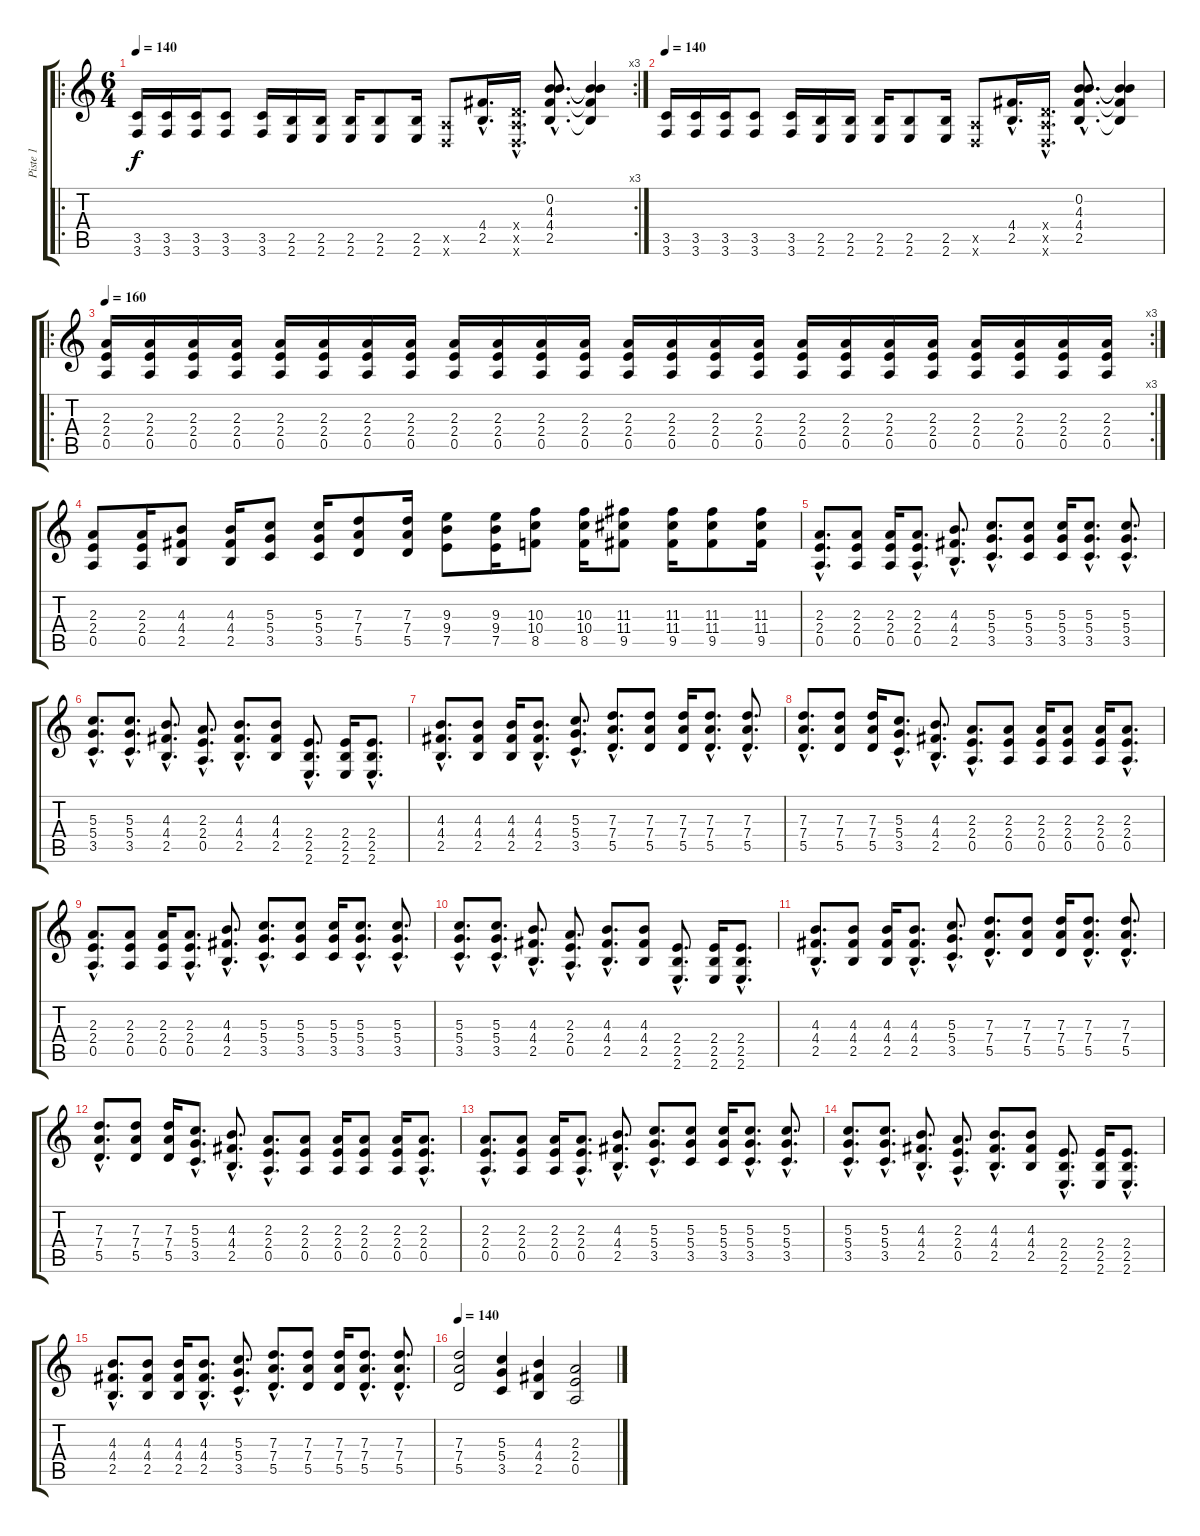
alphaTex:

\track ("Piste 1" "Piste 1") {instrument distortionguitar}
\staff {score tabs}
\tuning (E4 B3 G3 D3 A2 D2) {hide}
\ro
\rc 3
\ts (6 4)
\tempo 140
\clef g2
\ks c
(3.5 3.6).16{dy f instrument electricguitarmuted} (3.5 3.6).16 (3.5 3.6).16 (3.5 3.6).8{instrument distortionguitar} (3.5 3.6).16 (2.5 2.6).16{instrument electricguitarmuted} (2.5 2.6).16 (2.5 2.6).16 (2.5 2.6).8{instrument distortionguitar} (2.5 2.6).16 (0.5{x} 0.6{x}).8 (4.4{hac} 2.5{hac}).16{d} (0.4{hac x} 0.5{hac x} 0.6{hac x}).16{d} (0.2{hac} 4.3{hac} 4.4{hac} 2.5{hac}).8{d} (0.2{t} 4.3{t} 4.4{t} 2.5{t}).4 |
\tempo 140
(3.5 3.6).16{instrument electricguitarmuted} (3.5 3.6).16 (3.5 3.6).16 (3.5 3.6).8{instrument distortionguitar} (3.5 3.6).16 (2.5 2.6).16{instrument electricguitarmuted} (2.5 2.6).16 (2.5 2.6).16 (2.5 2.6).8{instrument distortionguitar} (2.5 2.6).16 (0.5{x} 0.6{x}).8 (4.4{hac} 2.5{hac}).16{d} (0.4{hac x} 0.5{hac x} 0.6{hac x}).16{d} (0.2{hac} 4.3{hac} 4.4{hac} 2.5{hac}).8{d} (0.2{t} 4.3{t} 4.4{t} 2.5{t}).4 |
\ro
\rc 3
\tempo 160
(2.3 2.4 0.5).16 (2.3 2.4 0.5).16 (2.3 2.4 0.5).16 (2.3 2.4 0.5).16 (2.3 2.4 0.5).16 (2.3 2.4 0.5).16 (2.3 2.4 0.5).16 (2.3 2.4 0.5).16 (2.3 2.4 0.5).16 (2.3 2.4 0.5).16 (2.3 2.4 0.5).16 (2.3 2.4 0.5).16 (2.3 2.4 0.5).16 (2.3 2.4 0.5).16 (2.3 2.4 0.5).16 (2.3 2.4 0.5).16 (2.3 2.4 0.5).16 (2.3 2.4 0.5).16 (2.3 2.4 0.5).16 (2.3 2.4 0.5).16 (2.3 2.4 0.5).16 (2.3 2.4 0.5).16 (2.3 2.4 0.5).16 (2.3 2.4 0.5).16 |
(2.3 2.4 0.5).8 (2.3 2.4 0.5).16 (4.3 4.4 2.5).8 (4.3 4.4 2.5).16 (5.3 5.4 3.5).8 (5.3 5.4 3.5).16 (7.3 7.4 5.5).8 (7.3 7.4 5.5).16 (9.3 9.4 7.5).8 (9.3 9.4 7.5).16 (10.3 10.4 8.5).8 (10.3 10.4 8.5).16 (11.3 11.4 9.5).8 (11.3 11.4 9.5).16 (11.3 11.4 9.5).8 (11.3 11.4 9.5).16 |
(2.3{hac} 2.4{hac} 0.5{hac}).8{d} (2.3 2.4 0.5).8 (2.3 2.4 0.5).16 (2.3{hac} 2.4{hac} 0.5{hac}).8{d} (4.3{hac} 4.4{hac} 2.5{hac}).8{d} (5.3{hac} 5.4{hac} 3.5{hac}).8{d} (5.3 5.4 3.5).8 (5.3 5.4 3.5).16 (5.3{hac} 5.4{hac} 3.5{hac}).8{d} (5.3{hac} 5.4{hac} 3.5{hac}).8{d} |
(5.3{hac} 5.4{hac} 3.5{hac}).8{d} (5.3{hac} 5.4{hac} 3.5{hac}).8{d} (4.3{hac} 4.4{hac} 2.5{hac}).8{d} (2.3{hac} 2.4{hac} 0.5{hac}).8{d} (4.3{hac} 4.4{hac} 2.5{hac}).8{d} (4.3 4.4 2.5).8 (2.4{hac} 2.5{hac} 2.6{hac}).8{d} (2.4 2.5 2.6).16 (2.4{hac} 2.5{hac} 2.6{hac}).8{d} |
(4.3{hac} 4.4{hac} 2.5{hac}).8{d} (4.3 4.4 2.5).8 (4.3 4.4 2.5).16 (4.3{hac} 4.4{hac} 2.5{hac}).8{d} (5.3{hac} 5.4{hac} 3.5{hac}).8{d} (7.3{hac} 7.4{hac} 5.5{hac}).8{d} (7.3 7.4 5.5).8 (7.3 7.4 5.5).16 (7.3{hac} 7.4{hac} 5.5{hac}).8{d} (7.3{hac} 7.4{hac} 5.5{hac}).8{d} |
(7.3{hac} 7.4{hac} 5.5{hac}).8{d} (7.3 7.4 5.5).8 (7.3 7.4 5.5).16 (5.3{hac} 5.4{hac} 3.5{hac}).8{d} (4.3{hac} 4.4{hac} 2.5{hac}).8{d} (2.3{hac} 2.4{hac} 0.5{hac}).8{d} (2.3 2.4 0.5).8 (2.3 2.4 0.5).16 (2.3 2.4 0.5).8 (2.3 2.4 0.5).16 (2.3{hac} 2.4{hac} 0.5{hac}).8{d} |
(2.3{hac} 2.4{hac} 0.5{hac}).8{d} (2.3 2.4 0.5).8 (2.3 2.4 0.5).16 (2.3{hac} 2.4{hac} 0.5{hac}).8{d} (4.3{hac} 4.4{hac} 2.5{hac}).8{d} (5.3{hac} 5.4{hac} 3.5{hac}).8{d} (5.3 5.4 3.5).8 (5.3 5.4 3.5).16 (5.3{hac} 5.4{hac} 3.5{hac}).8{d} (5.3{hac} 5.4{hac} 3.5{hac}).8{d} |
(5.3{hac} 5.4{hac} 3.5{hac}).8{d} (5.3{hac} 5.4{hac} 3.5{hac}).8{d} (4.3{hac} 4.4{hac} 2.5{hac}).8{d} (2.3{hac} 2.4{hac} 0.5{hac}).8{d} (4.3{hac} 4.4{hac} 2.5{hac}).8{d} (4.3 4.4 2.5).8 (2.4{hac} 2.5{hac} 2.6{hac}).8{d} (2.4 2.5 2.6).16 (2.4{hac} 2.5{hac} 2.6{hac}).8{d} |
(4.3{hac} 4.4{hac} 2.5{hac}).8{d} (4.3 4.4 2.5).8 (4.3 4.4 2.5).16 (4.3{hac} 4.4{hac} 2.5{hac}).8{d} (5.3{hac} 5.4{hac} 3.5{hac}).8{d} (7.3{hac} 7.4{hac} 5.5{hac}).8{d} (7.3 7.4 5.5).8 (7.3 7.4 5.5).16 (7.3{hac} 7.4{hac} 5.5{hac}).8{d} (7.3{hac} 7.4{hac} 5.5{hac}).8{d} |
(7.3{hac} 7.4{hac} 5.5{hac}).8{d} (7.3 7.4 5.5).8 (7.3 7.4 5.5).16 (5.3{hac} 5.4{hac} 3.5{hac}).8{d} (4.3{hac} 4.4{hac} 2.5{hac}).8{d} (2.3{hac} 2.4{hac} 0.5{hac}).8{d} (2.3 2.4 0.5).8 (2.3 2.4 0.5).16 (2.3 2.4 0.5).8 (2.3 2.4 0.5).16 (2.3{hac} 2.4{hac} 0.5{hac}).8{d} |
(2.3{hac} 2.4{hac} 0.5{hac}).8{d} (2.3 2.4 0.5).8 (2.3 2.4 0.5).16 (2.3{hac} 2.4{hac} 0.5{hac}).8{d} (4.3{hac} 4.4{hac} 2.5{hac}).8{d} (5.3{hac} 5.4{hac} 3.5{hac}).8{d} (5.3 5.4 3.5).8 (5.3 5.4 3.5).16 (5.3{hac} 5.4{hac} 3.5{hac}).8{d} (5.3{hac} 5.4{hac} 3.5{hac}).8{d} |
(5.3{hac} 5.4{hac} 3.5{hac}).8{d} (5.3{hac} 5.4{hac} 3.5{hac}).8{d} (4.3{hac} 4.4{hac} 2.5{hac}).8{d} (2.3{hac} 2.4{hac} 0.5{hac}).8{d} (4.3{hac} 4.4{hac} 2.5{hac}).8{d} (4.3 4.4 2.5).8 (2.4{hac} 2.5{hac} 2.6{hac}).8{d} (2.4 2.5 2.6).16 (2.4{hac} 2.5{hac} 2.6{hac}).8{d} |
(4.3{hac} 4.4{hac} 2.5{hac}).8{d} (4.3 4.4 2.5).8 (4.3 4.4 2.5).16 (4.3{hac} 4.4{hac} 2.5{hac}).8{d} (5.3{hac} 5.4{hac} 3.5{hac}).8{d} (7.3{hac} 7.4{hac} 5.5{hac}).8{d} (7.3 7.4 5.5).8 (7.3 7.4 5.5).16 (7.3{hac} 7.4{hac} 5.5{hac}).8{d} (7.3{hac} 7.4{hac} 5.5{hac}).8{d} |
\tempo 140
(7.3 7.4 5.5).2{volume 16} (5.3 5.4 3.5).4 (4.3 4.4 2.5).4 (2.3 2.4 0.5).2
